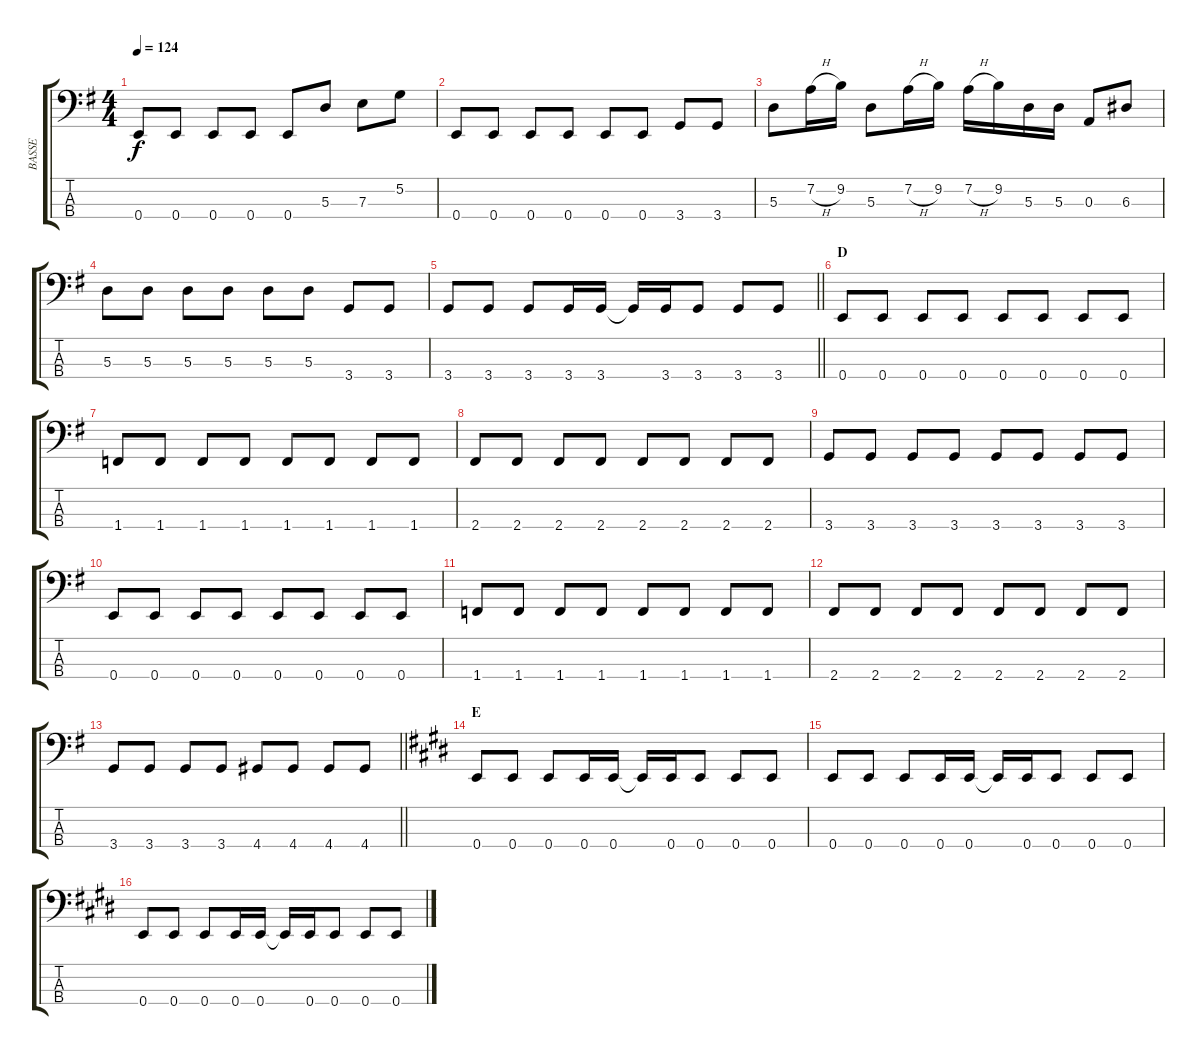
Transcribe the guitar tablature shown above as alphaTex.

\track ("BASSE" "BASSE") {instrument electricbasspick}
\staff {score tabs}
\tuning (G2 D2 A1 E1) {hide}
\ts (4 4)
\tempo 124
\clef f4
\ks g
0.4.8{dy f} 0.4.8 0.4.8 0.4.8 0.4.8 5.3.8 7.3.8 5.2.8 |
0.4.8 0.4.8 0.4.8 0.4.8 0.4.8 0.4.8 3.4.8 3.4.8 |
5.3.8 7.2{h}.16 9.2.16 5.3.8 7.2{h}.16 9.2.16 7.2{h}.16 9.2.16 5.3.16 5.3.16 0.3.8 6.3.8 |
5.3.8 5.3.8 5.3.8 5.3.8 5.3.8 5.3.8 3.4.8 3.4.8 |
\barLineRight lightlight
3.4.8 3.4.8 3.4.8 3.4.16 3.4.16 3.4{t}.16 3.4.16 3.4.8 3.4.8 3.4.8 |
\section ("" "D")
0.4.8 0.4.8 0.4.8 0.4.8 0.4.8 0.4.8 0.4.8 0.4.8 |
1.4.8 1.4.8 1.4.8 1.4.8 1.4.8 1.4.8 1.4.8 1.4.8 |
2.4.8 2.4.8 2.4.8 2.4.8 2.4.8 2.4.8 2.4.8 2.4.8 |
3.4.8 3.4.8 3.4.8 3.4.8 3.4.8 3.4.8 3.4.8 3.4.8 |
0.4.8 0.4.8 0.4.8 0.4.8 0.4.8 0.4.8 0.4.8 0.4.8 |
1.4.8 1.4.8 1.4.8 1.4.8 1.4.8 1.4.8 1.4.8 1.4.8 |
2.4.8 2.4.8 2.4.8 2.4.8 2.4.8 2.4.8 2.4.8 2.4.8 |
\barLineRight lightlight
3.4.8 3.4.8 3.4.8 3.4.8 4.4.8 4.4.8 4.4.8 4.4.8 |
\section ("" "E")
\ks e
0.4.8{instrument electricbasspick} 0.4.8 0.4.8 0.4.16 0.4.16 0.4{t}.16 0.4.16 0.4.8 0.4.8 0.4.8 |
0.4.8 0.4.8 0.4.8 0.4.16 0.4.16 0.4{t}.16 0.4.16 0.4.8 0.4.8 0.4.8 |
0.4.8 0.4.8 0.4.8 0.4.16 0.4.16 0.4{t}.16 0.4.16 0.4.8 0.4.8 0.4.8
